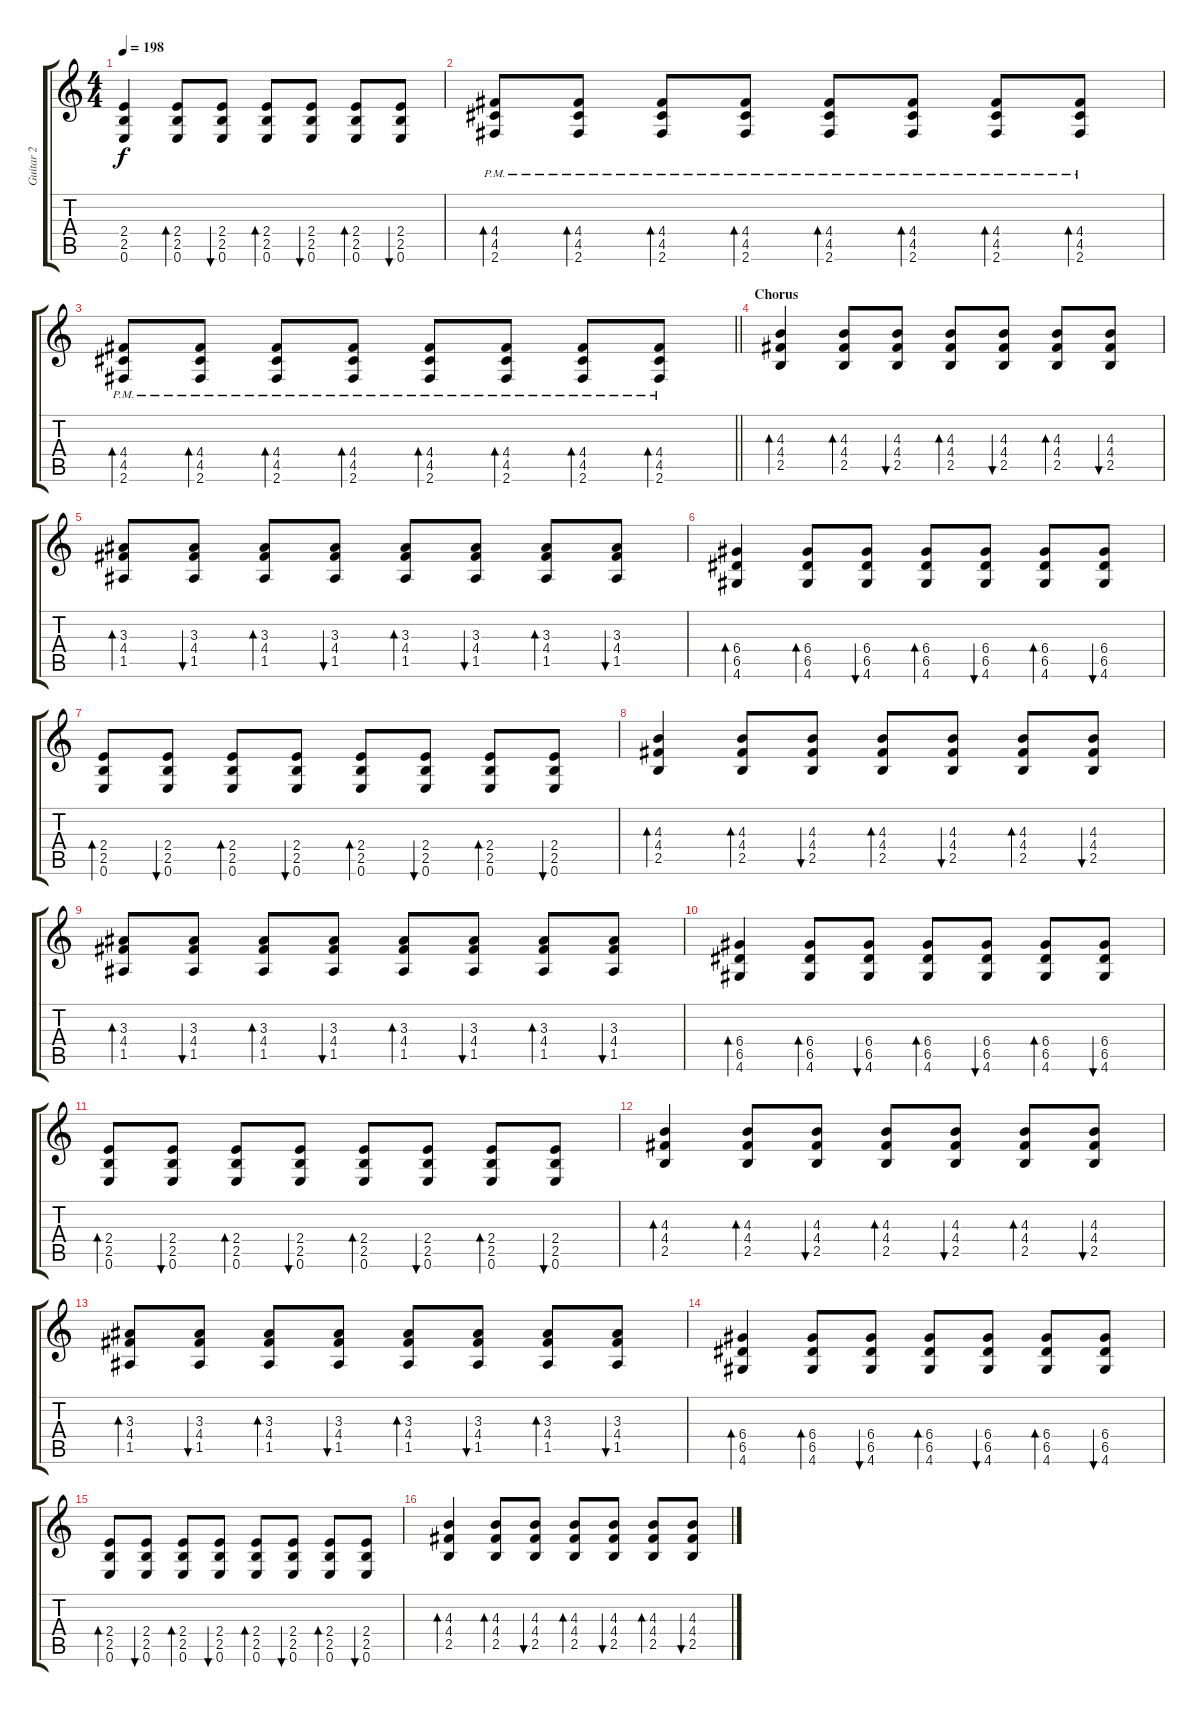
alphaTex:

\track ("Guitar 2" "Guitar 2") {instrument distortionguitar}
\staff {score tabs}
\tuning (E4 B3 G3 D3 A2 E2) {hide}
\ts (4 4)
\tempo 198
\clef g2
\ks c
(2.4{t} 2.5{t} 0.6{t}).4{dy f} (2.4 2.5 0.6).8{bd 30} (2.4 2.5 0.6).8{bu 30} (2.4 2.5 0.6).8{bd 30} (2.4 2.5 0.6).8{bu 30} (2.4 2.5 0.6).8{bd 30} (2.4 2.5 0.6).8{bu 30} |
(4.4{pm} 4.5{pm} 2.6{pm}).8{bd 30} (4.4{pm} 4.5{pm} 2.6{pm}).8{bd 30} (4.4{pm} 4.5{pm} 2.6{pm}).8{bd 30} (4.4{pm} 4.5{pm} 2.6{pm}).8{bd 30} (4.4{pm} 4.5{pm} 2.6{pm}).8{bd 30} (4.4{pm} 4.5{pm} 2.6{pm}).8{bd 30} (4.4{pm} 4.5{pm} 2.6{pm}).8{bd 30} (4.4{pm} 4.5{pm} 2.6{pm}).8{bd 30} |
\barLineRight lightlight
(4.4{pm} 4.5{pm} 2.6{pm}).8{bd 30} (4.4{pm} 4.5{pm} 2.6{pm}).8{bd 30} (4.4{pm} 4.5{pm} 2.6{pm}).8{bd 30} (4.4{pm} 4.5{pm} 2.6{pm}).8{bd 30} (4.4{pm} 4.5{pm} 2.6{pm}).8{bd 30} (4.4{pm} 4.5{pm} 2.6{pm}).8{bd 30} (4.4{pm} 4.5{pm} 2.6{pm}).8{bd 30} (4.4{pm} 4.5{pm} 2.6{pm}).8{bd 30} |
\section ("" "Chorus")
(4.3 4.4 2.5).4{bd 30} (4.3 4.4 2.5).8{bd 30} (4.3 4.4 2.5).8{bu 30} (4.3 4.4 2.5).8{bd 30} (4.3 4.4 2.5).8{bu 30} (4.3 4.4 2.5).8{bd 30} (4.3 4.4 2.5).8{bu 30} |
(3.3 4.4 1.5).8{bd 30} (3.3 4.4 1.5).8{bu 30} (3.3 4.4 1.5).8{bd 30} (3.3 4.4 1.5).8{bu 30} (3.3 4.4 1.5).8{bd 30} (3.3 4.4 1.5).8{bu 30} (3.3 4.4 1.5).8{bd 30} (3.3 4.4 1.5).8{bu 30} |
(6.4 6.5 4.6).4{bd 30} (6.4 6.5 4.6).8{bd 30} (6.4 6.5 4.6).8{bu 30} (6.4 6.5 4.6).8{bd 30} (6.4 6.5 4.6).8{bu 30} (6.4 6.5 4.6).8{bd 30} (6.4 6.5 4.6).8{bu 30} |
(2.4 2.5 0.6).8{bd 30} (2.4 2.5 0.6).8{bu 30} (2.4 2.5 0.6).8{bd 30} (2.4 2.5 0.6).8{bu 30} (2.4 2.5 0.6).8{bd 30} (2.4 2.5 0.6).8{bu 30} (2.4 2.5 0.6).8{bd 30} (2.4 2.5 0.6).8{bu 30} |
(4.3 4.4 2.5).4{bd 30} (4.3 4.4 2.5).8{bd 30} (4.3 4.4 2.5).8{bu 30} (4.3 4.4 2.5).8{bd 30} (4.3 4.4 2.5).8{bu 30} (4.3 4.4 2.5).8{bd 30} (4.3 4.4 2.5).8{bu 30} |
(3.3 4.4 1.5).8{bd 30} (3.3 4.4 1.5).8{bu 30} (3.3 4.4 1.5).8{bd 30} (3.3 4.4 1.5).8{bu 30} (3.3 4.4 1.5).8{bd 30} (3.3 4.4 1.5).8{bu 30} (3.3 4.4 1.5).8{bd 30} (3.3 4.4 1.5).8{bu 30} |
(6.4 6.5 4.6).4{bd 30} (6.4 6.5 4.6).8{bd 30} (6.4 6.5 4.6).8{bu 30} (6.4 6.5 4.6).8{bd 30} (6.4 6.5 4.6).8{bu 30} (6.4 6.5 4.6).8{bd 30} (6.4 6.5 4.6).8{bu 30} |
(2.4 2.5 0.6).8{bd 30} (2.4 2.5 0.6).8{bu 30} (2.4 2.5 0.6).8{bd 30} (2.4 2.5 0.6).8{bu 30} (2.4 2.5 0.6).8{bd 30} (2.4 2.5 0.6).8{bu 30} (2.4 2.5 0.6).8{bd 30} (2.4 2.5 0.6).8{bu 30} |
(4.3 4.4 2.5).4{bd 30} (4.3 4.4 2.5).8{bd 30} (4.3 4.4 2.5).8{bu 30} (4.3 4.4 2.5).8{bd 30} (4.3 4.4 2.5).8{bu 30} (4.3 4.4 2.5).8{bd 30} (4.3 4.4 2.5).8{bu 30} |
(3.3 4.4 1.5).8{bd 30} (3.3 4.4 1.5).8{bu 30} (3.3 4.4 1.5).8{bd 30} (3.3 4.4 1.5).8{bu 30} (3.3 4.4 1.5).8{bd 30} (3.3 4.4 1.5).8{bu 30} (3.3 4.4 1.5).8{bd 30} (3.3 4.4 1.5).8{bu 30} |
(6.4 6.5 4.6).4{bd 30} (6.4 6.5 4.6).8{bd 30} (6.4 6.5 4.6).8{bu 30} (6.4 6.5 4.6).8{bd 30} (6.4 6.5 4.6).8{bu 30} (6.4 6.5 4.6).8{bd 30} (6.4 6.5 4.6).8{bu 30} |
(2.4 2.5 0.6).8{bd 30} (2.4 2.5 0.6).8{bu 30} (2.4 2.5 0.6).8{bd 30} (2.4 2.5 0.6).8{bu 30} (2.4 2.5 0.6).8{bd 30} (2.4 2.5 0.6).8{bu 30} (2.4 2.5 0.6).8{bd 30} (2.4 2.5 0.6).8{bu 30} |
(4.3 4.4 2.5).4{bd 30} (4.3 4.4 2.5).8{bd 30} (4.3 4.4 2.5).8{bu 30} (4.3 4.4 2.5).8{bd 30} (4.3 4.4 2.5).8{bu 30} (4.3 4.4 2.5).8{bd 30} (4.3 4.4 2.5).8{bu 30}
